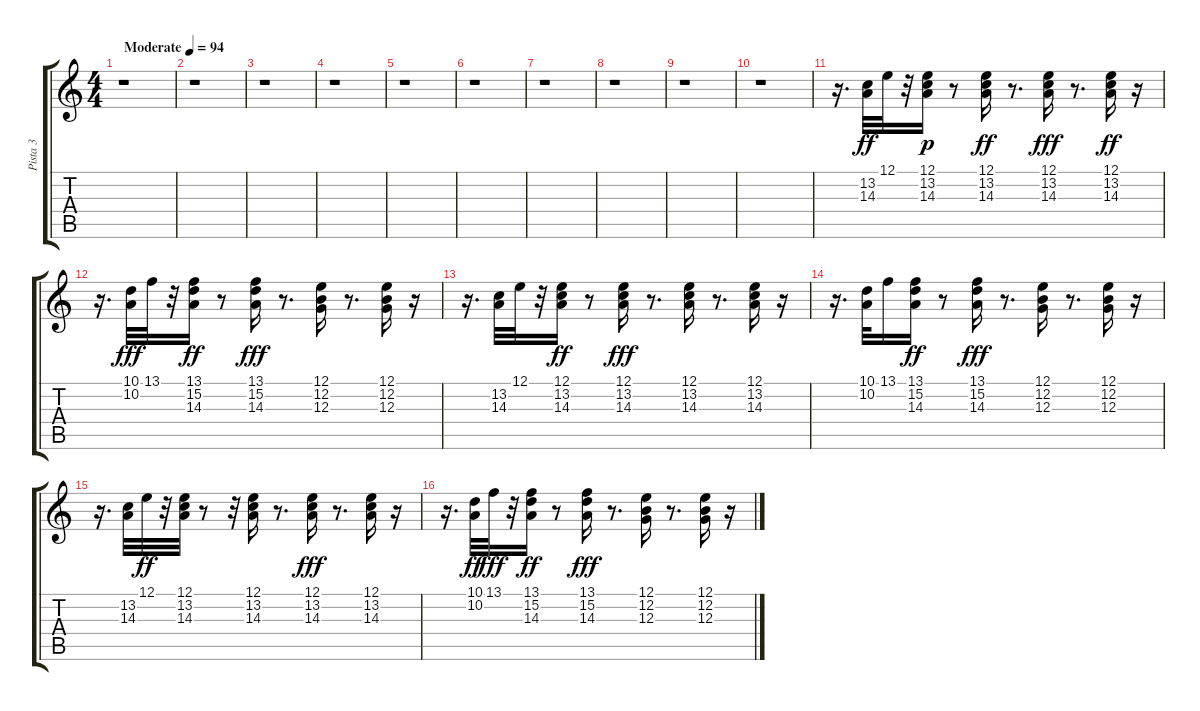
\track ("Pista 3" "Pista 3") {instrument drawbarorgan}
\staff {score tabs}
\tuning (E4 B3 G3 D3 A2 E2) {hide}
\ts (4 4)
\tempo (94 "Moderate")
\clef g2
\ks c
r.1{dy ff instrument drawbarorgan} |
r.1 |
r.1 |
r.1 |
r.1 |
r.1 |
r.1 |
r.1 |
r.1 |
r.1 |
r.16{d} (13.2 14.3).32 12.1.32 r.32 (12.1 13.2 14.3).16{dy p} r.8 (12.1 13.2 14.3).16{dy ff} r.8{d} (12.1 13.2 14.3).16{dy fff} r.8{d} (12.1 13.2 14.3).16{dy ff} r.16 |
r.16{d} (10.1 10.2).32{dy fff} 13.1.32 r.32 (13.1 15.2 14.3).16{dy ff} r.8 (13.1 15.2 14.3).16{dy fff} r.8{d} (12.1 12.2 12.3).16 r.8{d} (12.1 12.2 12.3).16 r.16 |
r.16{d} (13.2 14.3).32 12.1.32 r.32 (12.1 13.2 14.3).16{dy ff} r.8 (12.1 13.2 14.3).16{dy fff} r.8{d} (12.1 13.2 14.3).16 r.8{d} (12.1 13.2 14.3).16 r.16 |
r.16{d} (10.1 10.2).32 13.1.16 (13.1 15.2 14.3).16{dy ff} r.8 (13.1 15.2 14.3).16{dy fff} r.8{d} (12.1 12.2 12.3).16 r.8{d} (12.1 12.2 12.3).16 r.16 |
r.16{d} (13.2 14.3).32 12.1.32{dy ff} r.32 (12.1 13.2 14.3).32 r.8 r.32 (12.1 13.2 14.3).16 r.8{d} (12.1 13.2 14.3).16{dy fff} r.8{d} (12.1 13.2 14.3).16 r.16 |
r.16{d} (10.1 10.2).32{dy ff} 13.1.32{dy fff} r.32 (13.1 15.2 14.3).16{dy ff} r.8 (13.1 15.2 14.3).16{dy fff} r.8{d} (12.1 12.2 12.3).16 r.8{d} (12.1 12.2 12.3).16 r.16
